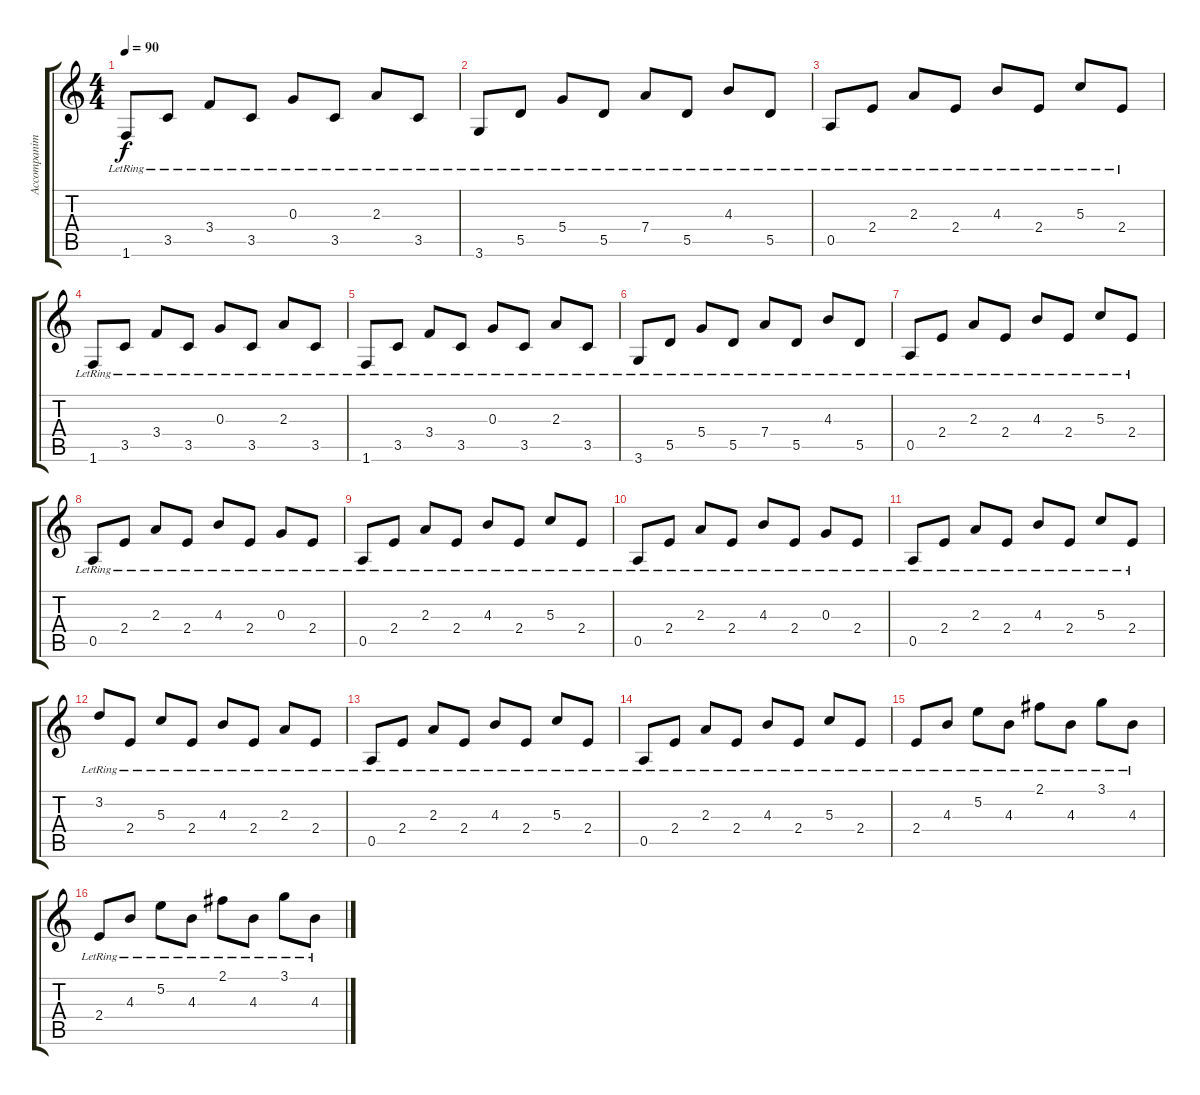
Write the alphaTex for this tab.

\track ("Accompaniment 2" "Accompanim") {instrument acousticguitarnylon}
\staff {score tabs}
\tuning (E4 B3 G3 D3 A2 E2) {hide}
\ts (4 4)
\tempo 90
\clef g2
\ks c
1.6{lr}.8{dy f} 3.5{lr}.8 3.4{lr}.8 3.5{lr}.8 0.3{lr}.8 3.5{lr}.8 2.3{lr}.8 3.5{lr}.8 |
3.6{lr}.8 5.5{lr}.8 5.4{lr}.8 5.5{lr}.8 7.4{lr}.8 5.5{lr}.8 4.3{lr}.8 5.5{lr}.8 |
0.5{lr}.8 2.4{lr}.8 2.3{lr}.8 2.4{lr}.8 4.3{lr}.8 2.4{lr}.8 5.3{lr}.8 2.4{lr}.8 |
1.6{lr}.8 3.5{lr}.8 3.4{lr}.8 3.5{lr}.8 0.3{lr}.8 3.5{lr}.8 2.3{lr}.8 3.5{lr}.8 |
1.6{lr}.8 3.5{lr}.8 3.4{lr}.8 3.5{lr}.8 0.3{lr}.8 3.5{lr}.8 2.3{lr}.8 3.5{lr}.8 |
3.6{lr}.8 5.5{lr}.8 5.4{lr}.8 5.5{lr}.8 7.4{lr}.8 5.5{lr}.8 4.3{lr}.8 5.5{lr}.8 |
0.5{lr}.8 2.4{lr}.8 2.3{lr}.8 2.4{lr}.8 4.3{lr}.8 2.4{lr}.8 5.3{lr}.8 2.4{lr}.8 |
0.5{lr}.8 2.4{lr}.8 2.3{lr}.8 2.4{lr}.8 4.3{lr}.8 2.4{lr}.8 0.3{lr}.8 2.4{lr}.8 |
0.5{lr}.8 2.4{lr}.8 2.3{lr}.8 2.4{lr}.8 4.3{lr}.8 2.4{lr}.8 5.3{lr}.8 2.4{lr}.8 |
0.5{lr}.8 2.4{lr}.8 2.3{lr}.8 2.4{lr}.8 4.3{lr}.8 2.4{lr}.8 0.3{lr}.8 2.4{lr}.8 |
0.5{lr}.8 2.4{lr}.8 2.3{lr}.8 2.4{lr}.8 4.3{lr}.8 2.4{lr}.8 5.3{lr}.8 2.4{lr}.8 |
3.2{lr}.8 2.4{lr}.8 5.3{lr}.8 2.4{lr}.8 4.3{lr}.8 2.4{lr}.8 2.3{lr}.8 2.4{lr}.8 |
0.5{lr}.8 2.4{lr}.8 2.3{lr}.8 2.4{lr}.8 4.3{lr}.8 2.4{lr}.8 5.3{lr}.8 2.4{lr}.8 |
0.5{lr}.8 2.4{lr}.8 2.3{lr}.8 2.4{lr}.8 4.3{lr}.8 2.4{lr}.8 5.3{lr}.8 2.4{lr}.8 |
2.4{lr}.8 4.3{lr}.8 5.2{lr}.8 4.3{lr}.8 2.1{lr}.8 4.3{lr}.8 3.1{lr}.8 4.3{lr}.8 |
2.4{lr}.8 4.3{lr}.8 5.2{lr}.8 4.3{lr}.8 2.1{lr}.8 4.3{lr}.8 3.1{lr}.8 4.3{lr}.8
